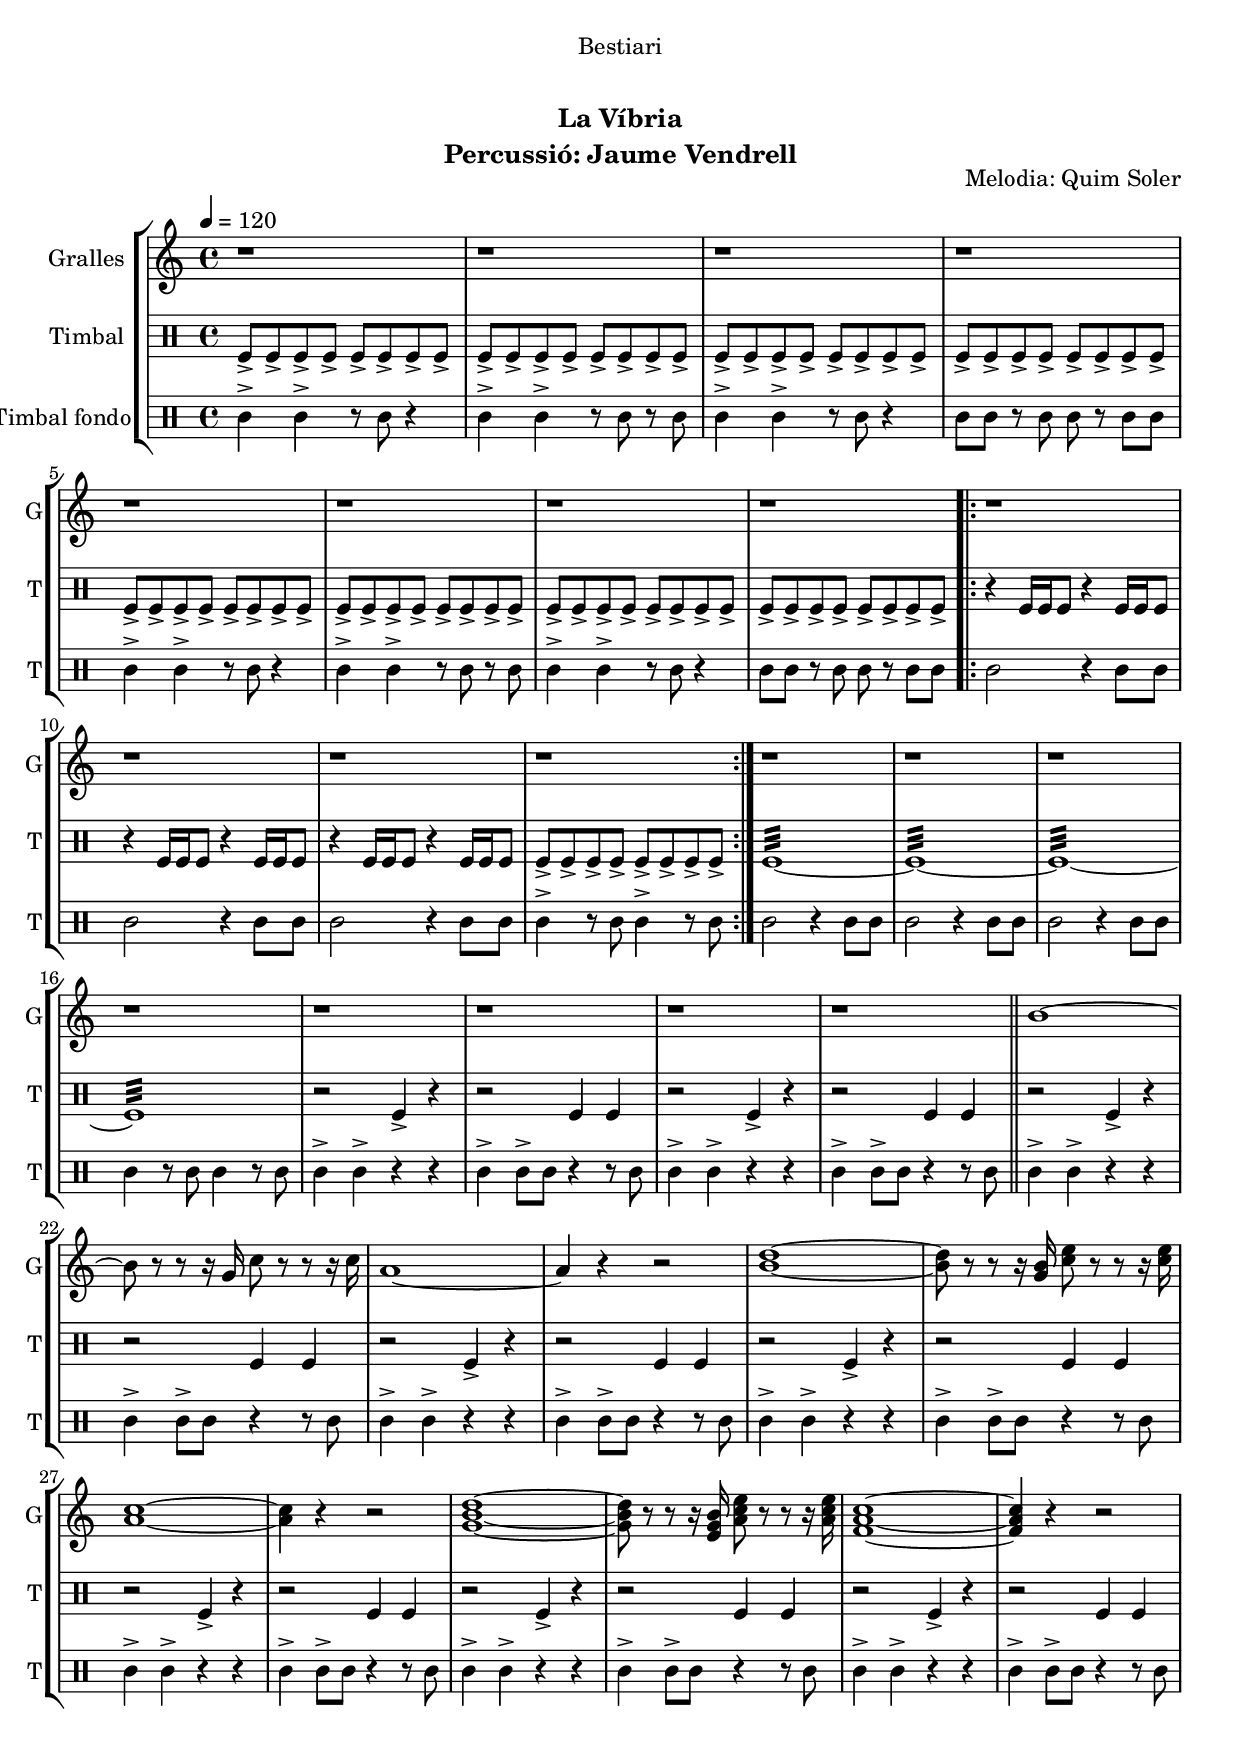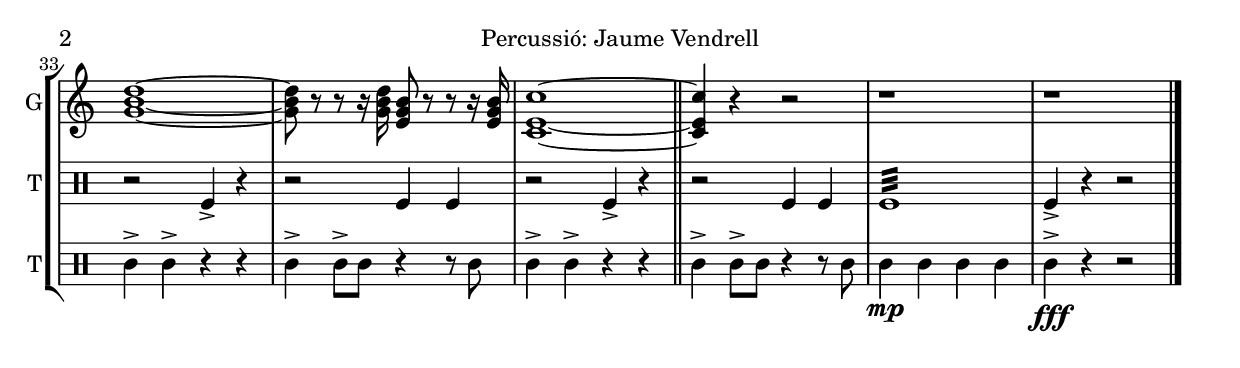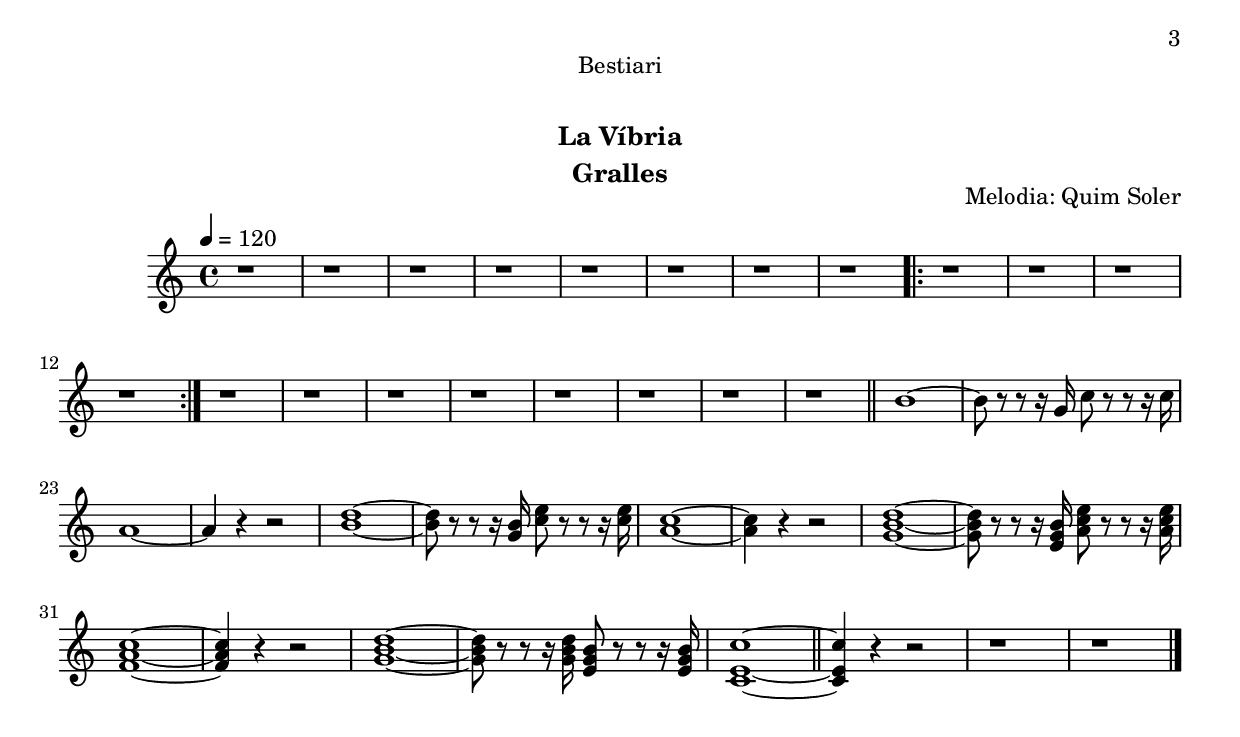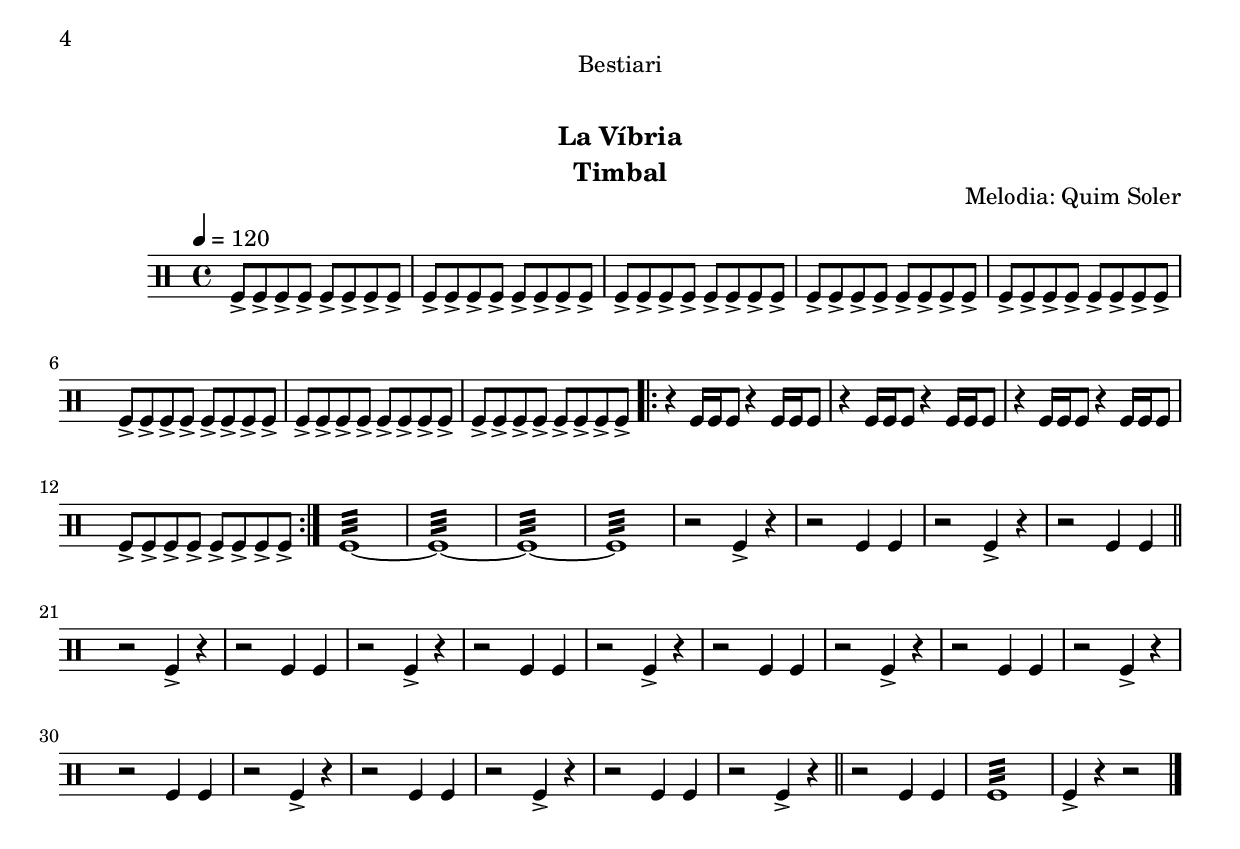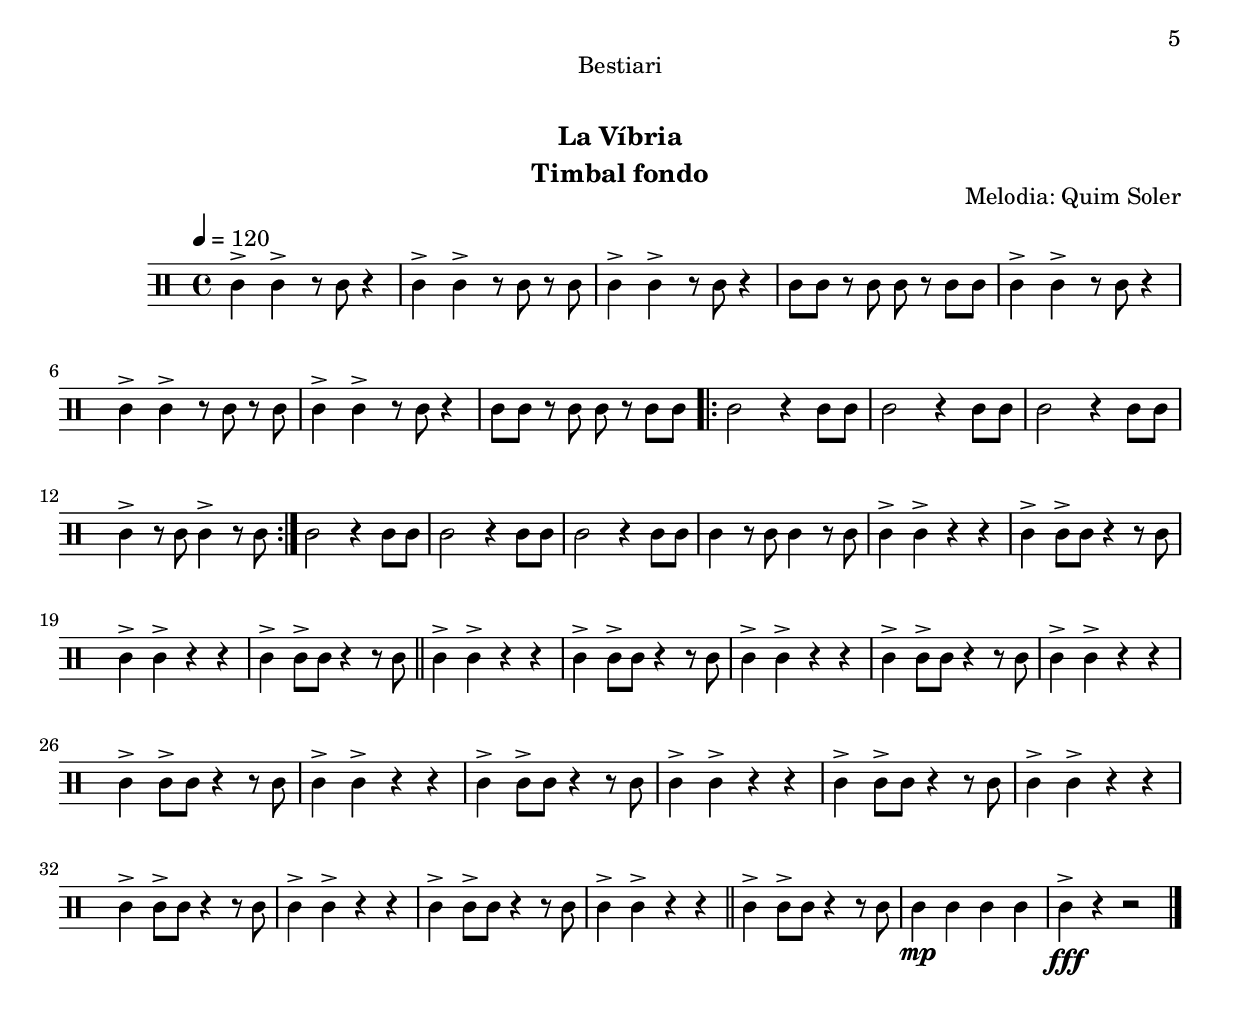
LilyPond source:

\version "2.22.1"

\header {
  dedication="Bestiari"
  title="             "
  subtitle="La Víbria"
  subsubtitle=""
  poet=""
  meter=""
  piece=""
  composer=""
  arranger=""
  opus="Melodia: Quim Soler"
  instrument="Percussió: Jaume Vendrell"
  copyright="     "
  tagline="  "
}

liniaroAa =
\relative b'
{
  \tempo 4=120
  \clef treble
  \key c \major
  \time 4/4
  r1  |
  r1  |
  r1  |
  r1  |
  %05
  r1  |
  r1  |
  r1  |
  r1  |
  \repeat volta 2 { r1  |
  %10
  r1  |
  r1  |
  r1  | }
  r1  |
  r1  |
  %15
  r1  |
  r1  |
  r1  |
  r1  |
  r1  |
  %20
  r1  \bar "||"
  b1 ~  |
  b8 r r r16 g c8 r r r16 c  |
  a1 ~  |
  a4 r r2  |
  %25
  <b d>1 ~ ~  |
  <b d>8 r r r16 <g b> <c e>8 r r r16 <c e>  |
  <a c>1 ~ ~  |
  <a c>4 r r2  |
  <g b d>1 ~ ~ ~  |
  %30
  <g b d>8 r r r16 <e g b> <a c e>8 r r r16 <a c e>  |
  <f a c>1 ~ ~ ~  |
  <f a c>4 r r2  |
  <g b d>1 ~ ~ ~  |
  <g b d>8 r r r16 <g b d> <e g b>8 r r r16 <e g b>  |
  %35
  <c e c'>1 ~ ~ ~  \bar "||"
  <c e c'>4 r r2  |
  r1  |
  r1  \bar "|."
}

liniaroAb =
\drummode
{
  \tempo 4=120
  \time 4/4
  tomfl8-> tomfl-> tomfl-> tomfl-> tomfl-> tomfl-> tomfl-> tomfl->  |
  tomfl8-> tomfl-> tomfl-> tomfl-> tomfl-> tomfl-> tomfl-> tomfl->  |
  tomfl8-> tomfl-> tomfl-> tomfl-> tomfl-> tomfl-> tomfl-> tomfl->  |
  tomfl8-> tomfl-> tomfl-> tomfl-> tomfl-> tomfl-> tomfl-> tomfl->  |
  %05
  tomfl8-> tomfl-> tomfl-> tomfl-> tomfl-> tomfl-> tomfl-> tomfl->  |
  tomfl8-> tomfl-> tomfl-> tomfl-> tomfl-> tomfl-> tomfl-> tomfl->  |
  tomfl8-> tomfl-> tomfl-> tomfl-> tomfl-> tomfl-> tomfl-> tomfl->  |
  tomfl8-> tomfl-> tomfl-> tomfl-> tomfl-> tomfl-> tomfl-> tomfl->  |
  \repeat volta 2 { r4 tomfl16 tomfl tomfl8 r4 tomfl16 tomfl tomfl8  |
  %10
  r4 tomfl16 tomfl tomfl8 r4 tomfl16 tomfl tomfl8  |
  r4 tomfl16 tomfl tomfl8 r4 tomfl16 tomfl tomfl8  |
  tomfl8-> tomfl-> tomfl-> tomfl-> tomfl-> tomfl-> tomfl-> tomfl->  | }
  tomfl1:32 ~  |
  tomfl1:32 ~  |
  %15
  tomfl1:32 ~  |
  tomfl1:32  |
  r2 tomfl4-> r  |
  r2 tomfl4 tomfl  |
  r2 tomfl4-> r  |
  %20
  r2 tomfl4 tomfl  \bar "||"
  r2 tomfl4-> r  |
  r2 tomfl4 tomfl  |
  r2 tomfl4-> r  |
  r2 tomfl4 tomfl  |
  %25
  r2 tomfl4-> r  |
  r2 tomfl4 tomfl  |
  r2 tomfl4-> r  |
  r2 tomfl4 tomfl  |
  r2 tomfl4-> r  |
  %30
  r2 tomfl4 tomfl  |
  r2 tomfl4-> r  |
  r2 tomfl4 tomfl  |
  r2 tomfl4-> r  |
  r2 tomfl4 tomfl  |
  %35
  r2 tomfl4-> r  \bar "||"
  r2 tomfl4 tomfl  |
  tomfl1:32  |
  tomfl4-> r r2  \bar "|."
}

liniaroAc =
\drummode
{
  \tempo 4=120
  \time 4/4
  tomml4-> tomml-> r8 tomml r4  |
  tomml4-> tomml-> r8 tomml r tomml  |
  tomml4-> tomml-> r8 tomml r4  |
  tomml8 tomml r tomml tomml r tomml tomml  |
  %05
  tomml4-> tomml-> r8 tomml r4  |
  tomml4-> tomml-> r8 tomml r tomml  |
  tomml4-> tomml-> r8 tomml r4  |
  tomml8 tomml r tomml tomml r tomml tomml  |
  \repeat volta 2 { tomml2 r4 tomml8 tomml  |
  %10
  tomml2 r4 tomml8 tomml  |
  tomml2 r4 tomml8 tomml  |
  tomml4-> r8 tomml tomml4-> r8 tomml  | }
  tomml2 r4 tomml8 tomml  |
  tomml2 r4 tomml8 tomml  |
  %15
  tomml2 r4 tomml8 tomml  |
  tomml4 r8 tomml tomml4 r8 tomml  |
  tomml4-> tomml-> r r  |
  tomml4-> tomml8-> tomml r4 r8 tomml  |
  tomml4-> tomml-> r r  |
  %20
  tomml4-> tomml8-> tomml r4 r8 tomml  \bar "||"
  tomml4-> tomml-> r r  |
  tomml4-> tomml8-> tomml r4 r8 tomml  |
  tomml4-> tomml-> r r  |
  tomml4-> tomml8-> tomml r4 r8 tomml  |
  %25
  tomml4-> tomml-> r r  |
  tomml4-> tomml8-> tomml r4 r8 tomml  |
  tomml4-> tomml-> r r  |
  tomml4-> tomml8-> tomml r4 r8 tomml  |
  tomml4-> tomml-> r r  |
  %30
  tomml4-> tomml8-> tomml r4 r8 tomml  |
  tomml4-> tomml-> r r  |
  tomml4-> tomml8-> tomml r4 r8 tomml  |
  tomml4-> tomml-> r r  |
  tomml4-> tomml8-> tomml r4 r8 tomml  |
  %35
  tomml4-> tomml-> r r  \bar "||"
  tomml4-> tomml8-> tomml r4 r8 tomml  |
  tomml4 \mp tomml tomml tomml  |
  tomml4-> \fff r r2  \bar "|."
}

\bookpart {
  \score {
    \new StaffGroup {
      \override Score.RehearsalMark #'self-alignment-X = #LEFT
      <<
        \new Staff \with {instrumentName = #"Gralles" shortInstrumentName = #"G"} \liniaroAa
        \new DrumStaff \with {instrumentName = #"Timbal" shortInstrumentName = #"T"} \liniaroAb
        \new DrumStaff \with {instrumentName = #"Timbal fondo" shortInstrumentName = #"T"} \liniaroAc
      >>
    }
    \layout {}
  }
  \score { \unfoldRepeats
    \new StaffGroup {
      \override Score.RehearsalMark #'self-alignment-X = #LEFT
      <<
        \new Staff \with {instrumentName = #"Gralles" shortInstrumentName = #"G"} \liniaroAa
        \new DrumStaff \with {instrumentName = #"Timbal" shortInstrumentName = #"T"} \liniaroAb
        \new DrumStaff \with {instrumentName = #"Timbal fondo" shortInstrumentName = #"T"} \liniaroAc
      >>
    }
    \midi {}
  }
}

\bookpart {
  \header {instrument="Gralles"}
  \score {
    \new StaffGroup {
      \override Score.RehearsalMark #'self-alignment-X = #LEFT
      <<
        \new Staff \liniaroAa
      >>
    }
    \layout {}
  }
  \score { \unfoldRepeats
    \new StaffGroup {
      \override Score.RehearsalMark #'self-alignment-X = #LEFT
      <<
        \new Staff \liniaroAa
      >>
    }
    \midi {}
  }
}

\bookpart {
  \header {instrument="Timbal"}
  \score {
    \new StaffGroup {
      \override Score.RehearsalMark #'self-alignment-X = #LEFT
      <<
        \new DrumStaff \liniaroAb
      >>
    }
    \layout {}
  }
  \score { \unfoldRepeats
    \new StaffGroup {
      \override Score.RehearsalMark #'self-alignment-X = #LEFT
      <<
        \new DrumStaff \liniaroAb
      >>
    }
    \midi {}
  }
}

\bookpart {
  \header {instrument="Timbal fondo"}
  \score {
    \new StaffGroup {
      \override Score.RehearsalMark #'self-alignment-X = #LEFT
      <<
        \new DrumStaff \liniaroAc
      >>
    }
    \layout {}
  }
  \score { \unfoldRepeats
    \new StaffGroup {
      \override Score.RehearsalMark #'self-alignment-X = #LEFT
      <<
        \new DrumStaff \liniaroAc
      >>
    }
    \midi {}
  }
}

